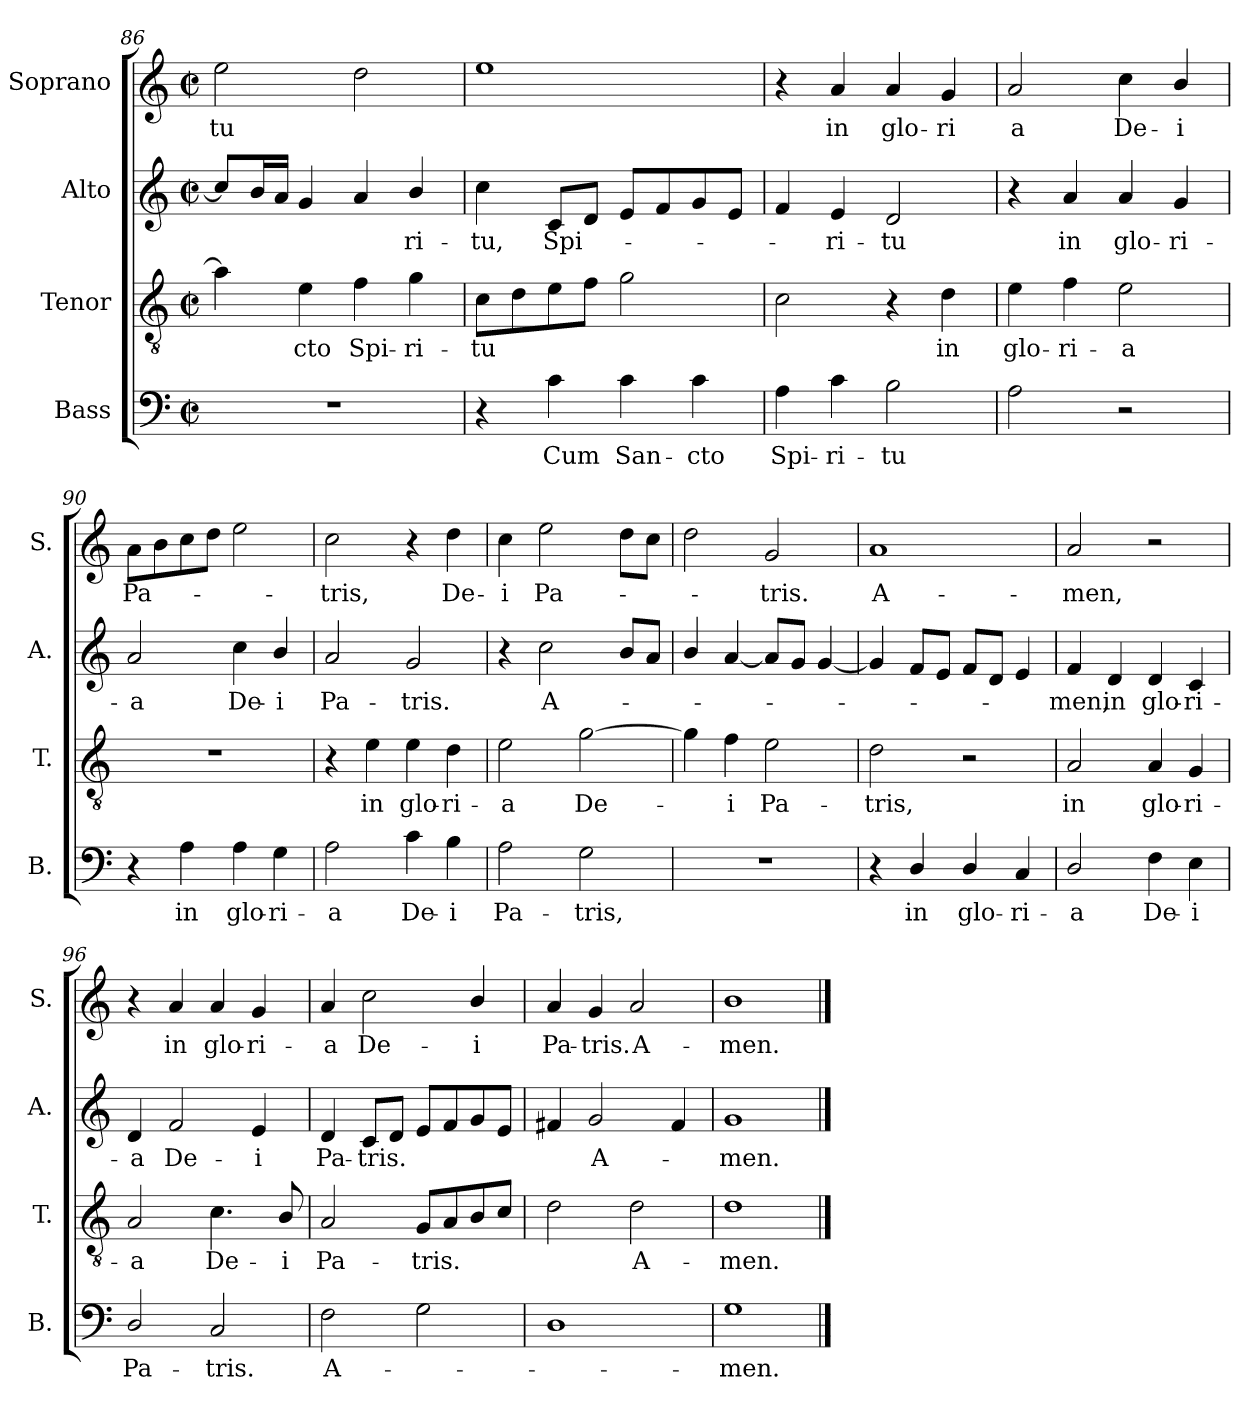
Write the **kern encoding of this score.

**kern	**text	**kern	**text	**kern	**text	**kern	**text
*part4	*part4	*part3	*part3	*part2	*part2	*part1	*part1
*staff4	*staff4	*staff3	*staff3	*staff2	*staff2	*staff1	*staff1
*I"Bass	*	*I"Tenor	*	*I"Alto	*	*I"Soprano	*
*I'B.	*	*I'T.	*	*I'A.	*	*I'S.	*
*clefF4	*	*clefGv2	*	*clefG2	*	*clefG2	*
*	*	*ITrd7c12	*	*	*	*	*
*k[]	*	*k[]	*	*k[]	*	*k[]	*
*C:	*	*C:	*	*C:	*	*C:	*
*M2/2	*	*M2/2	*	*M2/2	*	*M2/2	*
*met(c|)	*	*met(c|)	*	*met(c|)	*	*met(c|)	*
=86	=86	=86	=86	=86	=86	=86	=86
!	!	!	!	!	!	!	!LO:LY:b
1r	.	4A\]	.	8cc/L]	.	2ee\	-tu
.	.	.	.	16b/L	.	.	.
.	.	.	.	16a/JJ	.	.	.
!	!	!	!LO:LY:b	!	!	!	!
.	.	4E\	-cto	4g/	.	.	.
!	!	!	!LO:LY:b	!	!	!	!
.	.	4F\	Spi-	4a/	.	2dd\	.
!	!	!	!LO:LY:b	!	!LO:LY:b	!	!
.	.	4G\	-ri-	4b/	-ri-	.	.
=87	=87	=87	=87	=87	=87	=87	=87
!	!	!	!LO:LY:b	!	!LO:LY:b	!	!
4r	.	8C\L	-tu	4cc\	-tu,	1ee	.
.	.	8D\	.	.	.	.	.
!	!LO:LY:b	!	!	!	!LO:LY:b	!	!
4c\	Cum	8E\	.	8c/L	Spi-	.	.
.	.	8F\J	.	8d/J	.	.	.
!	!LO:LY:b	!	!	!	!	!	!
4c\	San-	2G\	.	8e/L	.	.	.
.	.	.	.	8f/	.	.	.
!	!LO:LY:b	!	!	!	!	!	!
4c\	-cto	.	.	8g/	.	.	.
.	.	.	.	8e/J	.	.	.
=88	=88	=88	=88	=88	=88	=88	=88
!	!LO:LY:b	!	!	!	!	!	!
4A\	Spi-	2C\	.	4f/	.	4r	.
!	!LO:LY:b	!	!	!	!LO:LY:b	!	!LO:LY:b
4c\	-ri-	.	.	4e/	-ri-	4a/	in
!	!LO:LY:b	!	!	!	!LO:LY:b	!	!LO:LY:b
2B\	-tu	4r	.	2d/	-tu	4a/	glo-
!	!	!	!LO:LY:b	!	!	!	!LO:LY:b
.	.	4D\	in	.	.	4g/	-ri
=89	=89	=89	=89	=89	=89	=89	=89
!	!	!	!LO:LY:b	!	!	!	!LO:LY:b
2A\	.	4E\	glo-	4r	.	2a/	a
!	!	!	!LO:LY:b	!	!LO:LY:b	!	!
.	.	4F\	-ri-	4a/	in	.	.
!	!	!	!LO:LY:b	!	!LO:LY:b	!	!LO:LY:b
2r	.	2E\	-a	4a/	glo-	4cc\	De-
!	!	!	!	!	!LO:LY:b	!	!LO:LY:b
.	.	.	.	4g/	-ri-	4b/	-i
=90	=90	=90	=90	=90	=90	=90	=90
!	!	!	!	!	!LO:LY:b	!	!LO:LY:b
4r	.	1r	.	2a/	-a	8a\L	Pa-
.	.	.	.	.	.	8b\	.
!	!LO:LY:b	!	!	!	!	!	!
4A\	in	.	.	.	.	8cc\	.
.	.	.	.	.	.	8dd\J	.
!	!LO:LY:b	!	!	!	!LO:LY:b	!	!
4A\	glo-	.	.	4cc\	De-	2ee\	.
!	!LO:LY:b	!	!	!	!LO:LY:b	!	!
4G\	-ri-	.	.	4b/	-i	.	.
!!LO:PB:g=z
=91	=91	=91	=91	=91	=91	=91	=91
!	!LO:LY:b	!	!	!	!LO:LY:b	!	!LO:LY:b
2A\	-a	4r	.	2a/	Pa-	2cc\	-tris,
!	!	!	!LO:LY:b	!	!	!	!
.	.	4E\	in	.	.	.	.
!	!LO:LY:b	!	!LO:LY:b	!	!LO:LY:b	!	!
4c\	De-	4E\	glo-	2g/	-tris.	4r	.
!	!LO:LY:b	!	!LO:LY:b	!	!	!	!LO:LY:b
4B\	-i	4D\	-ri-	.	.	4dd\	De-
=92	=92	=92	=92	=92	=92	=92	=92
!	!LO:LY:b	!	!LO:LY:b	!	!	!	!LO:LY:b
2A\	Pa-	2E\	-a	4r	.	4cc\	-i
!	!	!	!	!	!LO:LY:b	!	!LO:LY:b
.	.	.	.	2cc\	A-	2ee\	Pa-
!	!LO:LY:b	!	!LO:LY:b	!	!	!	!
2G\	-tris,	[>2G\	De-	.	.	.	.
.	.	.	.	8b/L	.	8dd\L	.
.	.	.	.	8a/J	.	8cc\J	.
=93	=93	=93	=93	=93	=93	=93	=93
1r	.	4G\]	.	4b/	.	2dd\	.
!	!	!	!LO:LY:b	!	!	!	!
.	.	4F\	-i	[<4a/	.	.	.
!	!	!	!LO:LY:b	!	!	!	!LO:LY:b
.	.	2E\	Pa-	8a/L]	.	2g/	-tris.
.	.	.	.	8g/J	.	.	.
.	.	.	.	[<4g/	.	.	.
=94	=94	=94	=94	=94	=94	=94	=94
!	!	!	!LO:LY:b	!	!	!	!LO:LY:b
4r	.	2D\	-tris,	4g/]	.	1a	A-
!	!LO:LY:b	!	!	!	!	!	!
4D/	in	.	.	8f/L	.	.	.
.	.	.	.	8e/J	.	.	.
!	!LO:LY:b	!	!	!	!	!	!
4D/	glo-	2r	.	8f/L	.	.	.
.	.	.	.	8d/J	.	.	.
!	!LO:LY:b	!	!	!	!	!	!
4C/	-ri-	.	.	4e/	.	.	.
!!LO:LB:g=z
=95	=95	=95	=95	=95	=95	=95	=95
!	!LO:LY:b	!	!LO:LY:b	!	!LO:LY:b	!	!LO:LY:b
2D/	-a	2AA/	in	4f/	-men,	2a/	-men,
!	!	!	!	!	!LO:LY:b	!	!
.	.	.	.	4d/	in	.	.
!	!LO:LY:b	!	!LO:LY:b	!	!LO:LY:b	!	!
4F\	De-	4AA/	glo-	4d/	glo-	2r	.
!	!LO:LY:b	!	!LO:LY:b	!	!LO:LY:b	!	!
4E\	-i	4GG/	-ri-	4c/	-ri-	.	.
=96	=96	=96	=96	=96	=96	=96	=96
!	!LO:LY:b	!	!LO:LY:b	!	!LO:LY:b	!	!
2D/	Pa-	2AA/	-a	4d/	-a	4r	.
!	!	!	!	!	!LO:LY:b	!	!LO:LY:b
.	.	.	.	2f/	De-	4a/	in
!	!LO:LY:b	!	!LO:LY:b	!	!	!	!LO:LY:b
2C/	-tris.	4.C\	De-	.	.	4a/	glo-
!	!	!	!	!	!LO:LY:b	!	!LO:LY:b
.	.	.	.	4e/	-i	4g/	-ri-
!	!	!	!LO:LY:b	!	!	!	!
.	.	8BB/	-i	.	.	.	.
=97	=97	=97	=97	=97	=97	=97	=97
!	!LO:LY:b	!	!LO:LY:b	!	!LO:LY:b	!	!LO:LY:b
2F\	A-	2AA/	Pa-	4d/	Pa-	4a/	-a
!	!	!	!	!	!LO:LY:b	!	!LO:LY:b
.	.	.	.	8c/L	-tris.	2cc\	De-
.	.	.	.	8d/J	.	.	.
!	!	!	!LO:LY:b	!	!	!	!
2G\	.	8GG/L	-tris.	8e/L	.	.	.
.	.	8AA/	.	8f/	.	.	.
!	!	!	!	!	!	!	!LO:LY:b
.	.	8BB/	.	8g/	.	4b/	-i
.	.	8C/J	.	8e/J	.	.	.
=98	=98	=98	=98	=98	=98	=98	=98
!	!	!	!	!	!	!	!LO:LY:b
1D	.	2D\	.	4f#X/	.	4a/	Pa-
!	!	!	!	!	!LO:LY:b	!	!LO:LY:b
.	.	.	.	2g/	A-	4g/	-tris.
!	!	!	!LO:LY:b	!	!	!	!LO:LY:b
.	.	2D\	A-	.	.	2a/	A-
.	.	.	.	4f#/	.	.	.
=99	=99	=99	=99	=99	=99	=99	=99
!	!LO:LY:b	!	!LO:LY:b	!	!LO:LY:b	!	!LO:LY:b
1G	-men.	1D	-men.	1g	-men.	1b	-men.
==	==	==	==	==	==	==	==
*-	*-	*-	*-	*-	*-	*-	*-
